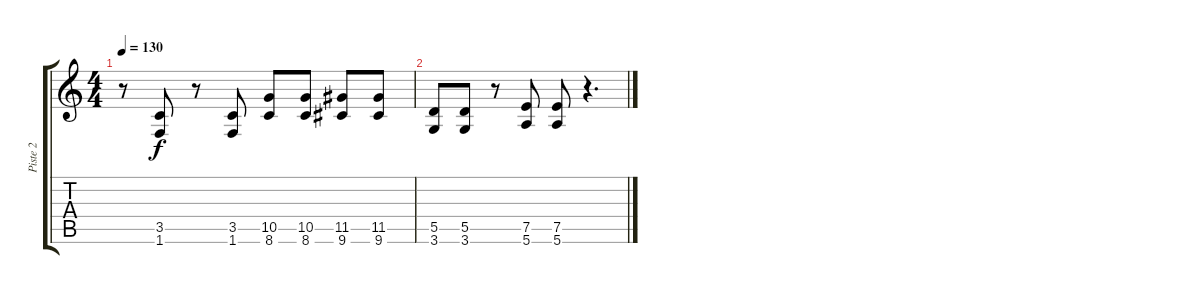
\track ("Piste 2" "Piste 2") {instrument distortionguitar}
\staff {score tabs}
\tuning (E4 B3 G3 D3 A2 E2) {hide}
\ts (4 4)
\tempo 130
\clef g2
\ks c
r.8{dy f} (3.5 1.6).8 r.8 (3.5 1.6).8 (10.5 8.6).8 (10.5 8.6).8 (11.5 9.6).8 (11.5 9.6).8 |
(5.5 3.6).8 (5.5 3.6).8 r.8 (7.5 5.6).8 (7.5 5.6).8 r.4{d}
